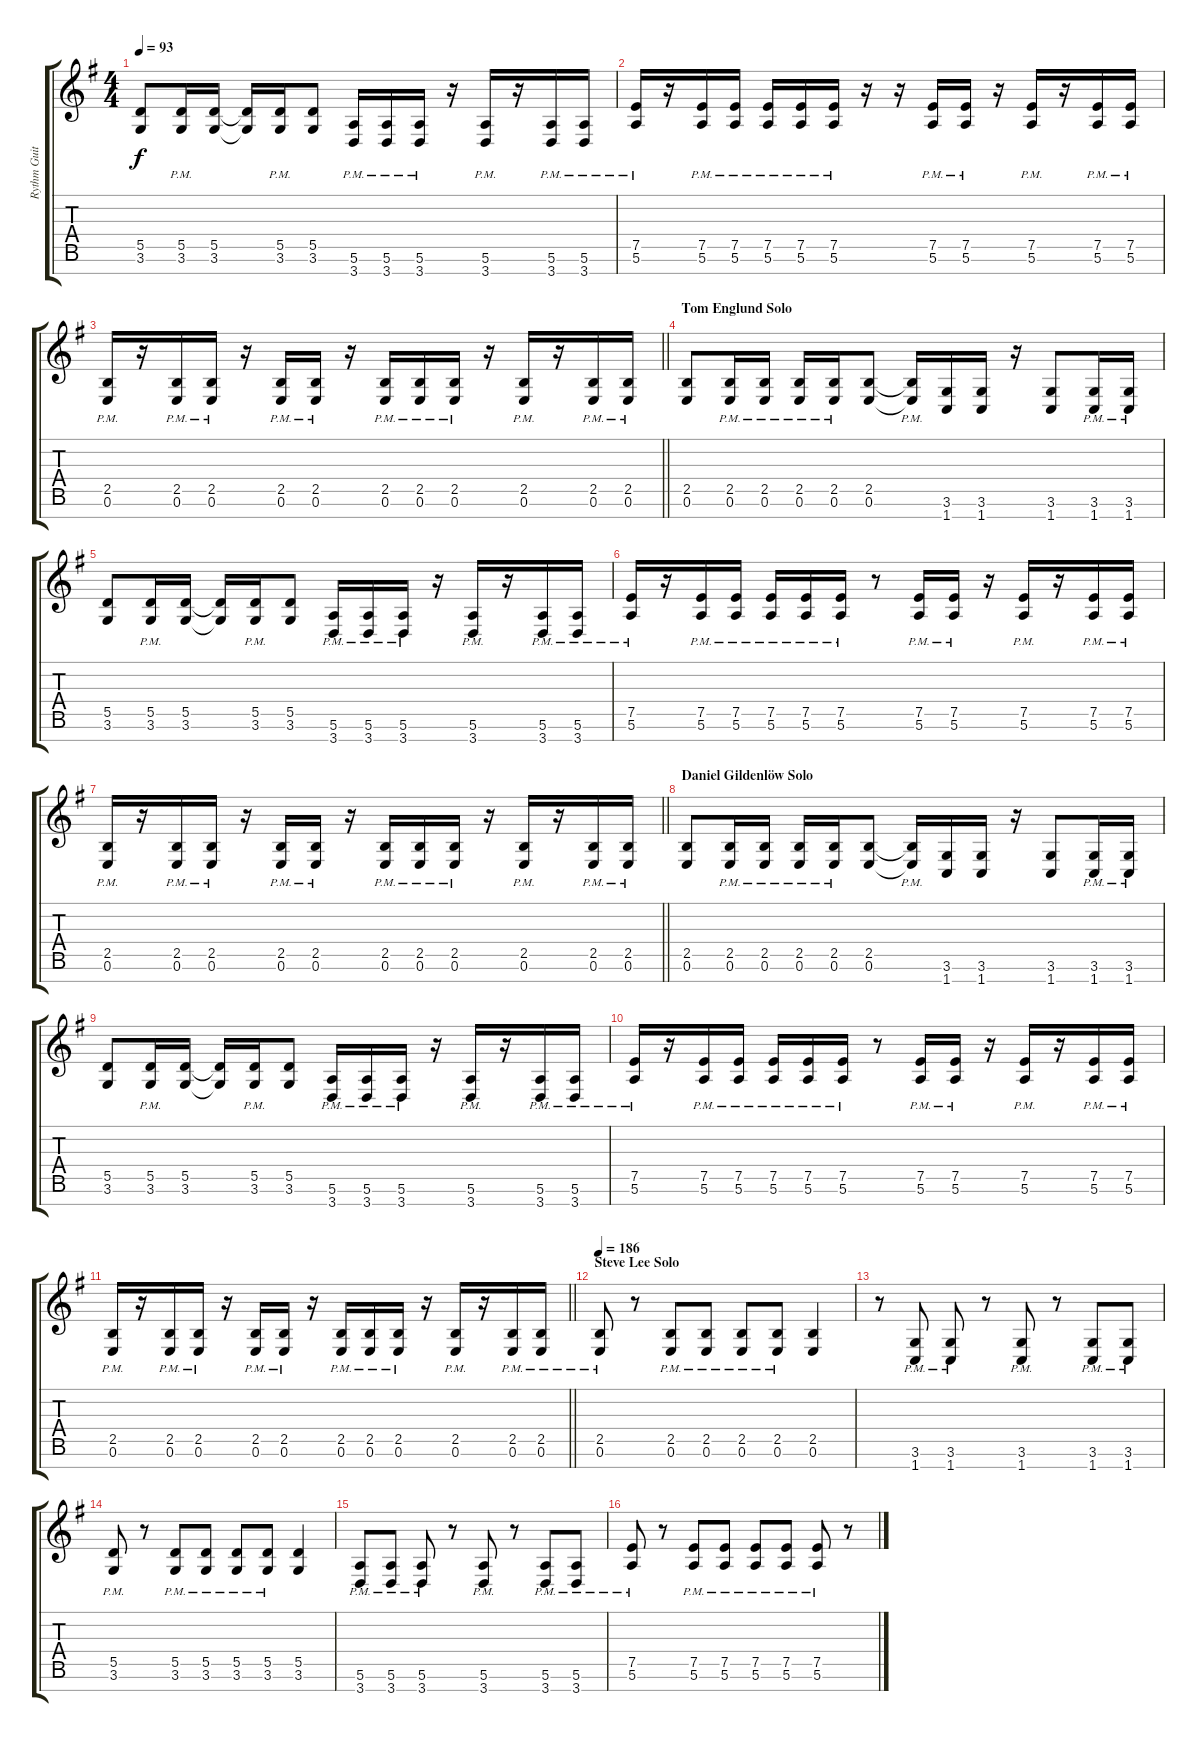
\track ("Rythm Guitar - Arjen Lucassen" "Rythm Guit") {instrument distortionguitar}
\staff {score tabs}
\tuning (E4 B3 G3 D3 A2 E2 B1) {hide}
\ts (4 4)
\tempo 93
\clef g2
\ks eminor
(5.5 3.6).8{dy f} (5.5{pm} 3.6{pm}).16 (5.5 3.6).16 (5.5{t} 3.6{t}).16 (5.5{pm} 3.6{pm}).16 (5.5 3.6).8 (5.6{pm} 3.7{pm}).16 (5.6{pm} 3.7{pm}).16 (5.6{pm} 3.7{pm}).16 r.16 (5.6{pm} 3.7).16 r.16 (5.6{pm} 3.7).16 (5.6{pm} 3.7).16 |
(7.5{pm} 5.6).16 r.16 (7.5{pm} 5.6{pm}).16 (7.5{pm} 5.6{pm}).16 (7.5{pm} 5.6{pm}).16 (7.5{pm} 5.6{pm}).16 (7.5{pm} 5.6{pm}).16 r.16 r.16 (7.5{pm} 5.6{pm}).16 (7.5{pm} 5.6{pm}).16 r.16 (7.5{pm} 5.6{pm}).16 r.16 (7.5{pm} 5.6{pm}).16 (7.5{pm} 5.6{pm}).16 |
\barLineRight lightlight
(2.5{pm} 0.6{pm}).16 r.16 (2.5{pm} 0.6{pm}).16 (2.5{pm} 0.6{pm}).16 r.16 (2.5{pm} 0.6{pm}).16 (2.5{pm} 0.6{pm}).16 r.16 (2.5{pm} 0.6{pm}).16 (2.5{pm} 0.6{pm}).16 (2.5{pm} 0.6{pm}).16 r.16 (2.5{pm} 0.6{pm}).16 r.16 (2.5{pm} 0.6{pm}).16 (2.5{pm} 0.6{pm}).16 |
\section ("" "Tom Englund Solo")
(2.5 0.6).8 (2.5{pm} 0.6{pm}).16 (2.5{pm} 0.6{pm}).16 (2.5{pm} 0.6{pm}).16 (2.5{pm} 0.6{pm}).16 (2.5 0.6).8 (2.5{pm t} 0.6{pm t}).16 (3.6 1.7).16 (3.6 1.7).16 r.16 (3.6 1.7).8 (3.6{pm} 1.7{pm}).16 (3.6{pm} 1.7{pm}).16 |
(5.5 3.6).8 (5.5{pm} 3.6{pm}).16 (5.5 3.6).16 (5.5{t} 3.6{t}).16 (5.5{pm} 3.6{pm}).16 (5.5 3.6).8 (5.6{pm} 3.7{pm}).16 (5.6{pm} 3.7{pm}).16 (5.6{pm} 3.7{pm}).16 r.16 (5.6{pm} 3.7).16 r.16 (5.6{pm} 3.7).16 (5.6{pm} 3.7).16 |
(7.5{pm} 5.6).16 r.16 (7.5{pm} 5.6{pm}).16 (7.5{pm} 5.6{pm}).16 (7.5{pm} 5.6{pm}).16 (7.5{pm} 5.6{pm}).16 (7.5{pm} 5.6{pm}).16 r.8 (7.5{pm} 5.6{pm}).16 (7.5{pm} 5.6{pm}).16 r.16 (7.5{pm} 5.6{pm}).16 r.16 (7.5{pm} 5.6{pm}).16 (7.5{pm} 5.6{pm}).16 |
\barLineRight lightlight
(2.5{pm} 0.6{pm}).16 r.16 (2.5{pm} 0.6{pm}).16 (2.5{pm} 0.6{pm}).16 r.16 (2.5{pm} 0.6{pm}).16 (2.5{pm} 0.6{pm}).16 r.16 (2.5{pm} 0.6{pm}).16 (2.5{pm} 0.6{pm}).16 (2.5{pm} 0.6{pm}).16 r.16 (2.5{pm} 0.6{pm}).16 r.16 (2.5{pm} 0.6{pm}).16 (2.5{pm} 0.6{pm}).16 |
\section ("" "Daniel Gildenlöw Solo")
(2.5 0.6).8 (2.5{pm} 0.6{pm}).16 (2.5{pm} 0.6{pm}).16 (2.5{pm} 0.6{pm}).16 (2.5{pm} 0.6{pm}).16 (2.5 0.6).8 (2.5{pm t} 0.6{pm t}).16 (3.6 1.7).16 (3.6 1.7).16 r.16 (3.6 1.7).8 (3.6{pm} 1.7{pm}).16 (3.6{pm} 1.7{pm}).16 |
(5.5 3.6).8 (5.5{pm} 3.6{pm}).16 (5.5 3.6).16 (5.5{t} 3.6{t}).16 (5.5{pm} 3.6{pm}).16 (5.5 3.6).8 (5.6{pm} 3.7{pm}).16 (5.6{pm} 3.7{pm}).16 (5.6{pm} 3.7{pm}).16 r.16 (5.6{pm} 3.7).16 r.16 (5.6{pm} 3.7).16 (5.6{pm} 3.7).16 |
(7.5{pm} 5.6).16 r.16 (7.5{pm} 5.6{pm}).16 (7.5{pm} 5.6{pm}).16 (7.5{pm} 5.6{pm}).16 (7.5{pm} 5.6{pm}).16 (7.5{pm} 5.6{pm}).16 r.8 (7.5{pm} 5.6{pm}).16 (7.5{pm} 5.6{pm}).16 r.16 (7.5{pm} 5.6{pm}).16 r.16 (7.5{pm} 5.6{pm}).16 (7.5{pm} 5.6{pm}).16 |
\barLineRight lightlight
(2.5{pm} 0.6{pm}).16 r.16 (2.5{pm} 0.6{pm}).16 (2.5{pm} 0.6{pm}).16 r.16 (2.5{pm} 0.6{pm}).16 (2.5{pm} 0.6{pm}).16 r.16 (2.5{pm} 0.6{pm}).16 (2.5{pm} 0.6{pm}).16 (2.5{pm} 0.6{pm}).16 r.16 (2.5{pm} 0.6{pm}).16 r.16 (2.5{pm} 0.6{pm}).16 (2.5{pm} 0.6{pm}).16 |
\section ("" "Steve Lee Solo")
\tempo 186
(2.5{pm} 0.6{pm}).8 r.8 (2.5{pm} 0.6{pm}).8 (2.5{pm} 0.6{pm}).8 (2.5{pm} 0.6{pm}).8 (2.5{pm} 0.6{pm}).8 (2.5 0.6).4 |
r.8 (3.6{pm} 1.7{pm}).8 (3.6{pm} 1.7{pm}).8 r.8 (3.6{pm} 1.7{pm}).8 r.8 (3.6{pm} 1.7{pm}).8 (3.6{pm} 1.7{pm}).8 |
(5.5{pm} 3.6{pm}).8 r.8 (5.5{pm} 3.6{pm}).8 (5.5{pm} 3.6{pm}).8 (5.5{pm} 3.6{pm}).8 (5.5{pm} 3.6{pm}).8 (5.5 3.6).4 |
(5.6{pm} 3.7{pm}).8 (5.6{pm} 3.7{pm}).8 (5.6{pm} 3.7{pm}).8 r.8 (5.6{pm} 3.7{pm}).8 r.8 (5.6{pm} 3.7{pm}).8 (5.6{pm} 3.7{pm}).8 |
(7.5{pm} 5.6{pm}).8 r.8 (7.5{pm} 5.6{pm}).8 (7.5{pm} 5.6{pm}).8 (7.5{pm} 5.6{pm}).8 (7.5{pm} 5.6{pm}).8 (7.5{pm} 5.6{pm}).8 r.8
